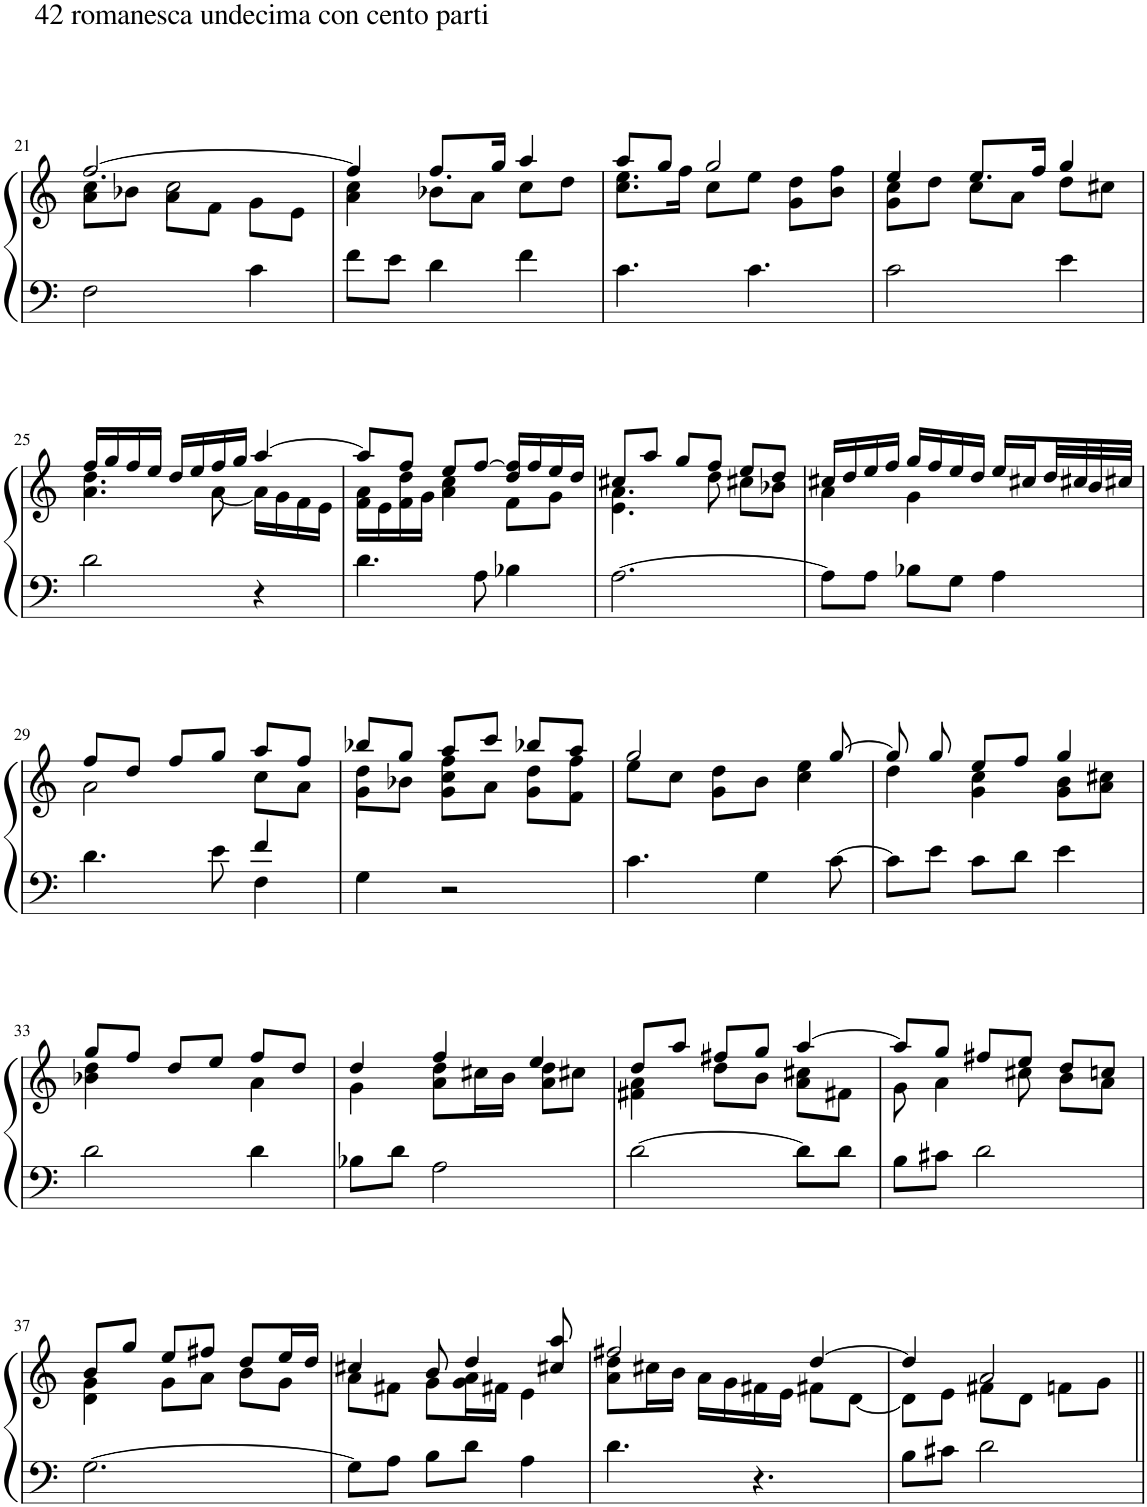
**kern	**kern
*part1	*part1
*staff2	*staff1
*I"Piano	*
*I'Pno.	*
!!LO:PB:g=z
*clefF4	*clefG2
*k[]	*k[]
*M3/4	*M3/4
=21	=21
*	*^
*	*	*^
!	!LO:TX:a:t=42 romanesca undecima con cento parti	!	!
!LO:TX:a:t=42 romanesca undecima con cento parti	!	!	!
2F\	[2.ff/	8a\ 8cc\L	4ryy
.	.	8b-X\J	.
.	.	2cc\	8a\L
.	.	.	8f\J
4c\	.	.	8g\L
.	.	.	8e\J
*	*	*v	*v
=22	=22	=22
8f\L	4ff/]	4a\ 4cc\
8e\J	.	.
4d\	8.ff/L	8b-X\L
.	.	8a\J
.	16gg/Jk	.
4f\	4aa/	8cc\L
.	.	8dd\J
=23	=23	=23
4.c\	8aa/L	8.cc\ 8.ee\L
.	8gg/J	.
.	.	16ff\Jk
.	2gg/	8cc\L
4.c\	.	8ee\J
.	.	8g\ 8dd\L
.	.	8b\ 8ff\J
=24	=24	=24
2c\	4ee/	8g\ 8cc\L
.	.	8dd\J
.	8.ee/L	8cc\L
.	.	8a\J
.	16ff/Jk	.
4e\	4gg/	8dd\L
.	.	8cc#X\J
!!LO:LB:g=z	!!
=25	=25	=25
2d\	16ff/LL	4.a\ 4.dd\
.	16gg/	.
.	16ff/	.
.	16ee/JJ	.
.	16dd/LL	.
.	16ee/	.
.	16ff/	[8a\
.	16gg/JJ	.
4r	[4aa/	16a\LL]
.	.	16g\
.	.	16f\
.	.	16e\JJ
=26	=26	=26
4.d\	8aa/L]	16f\ 16a\LL
.	.	16e\
.	8ff/J	16f\ 16dd\
.	.	16g\JJ
.	8ee/L	4a\ 4cc\
8A\	[8ff/J	.
4B-X\	16dd/ 16ff/]LL	8f\L
.	16ff/	.
.	16ee/	8g\J
.	16dd/JJ	.
=27	=27	=27
[2.A\	8cc#X/L	4.e\ 4.a\
.	8aa/J	.
.	8gg/L	.
.	8ff/J	8dd\
.	8ee/L	8cc#X\L
.	8dd/J	8b-X\J
=28	=28	=28
8A\L]	16cc#X/LL	4a\
.	16dd/	.
8A\J	16ee/	.
.	16ff/JJ	.
8B-X\L	16gg/LL	4g\
.	16ff/	.
8G\J	16ee/	.
.	16dd/JJ	.
4A\	16ee/LL	4ryy
.	16cc#X/	.
.	32dd/L	.
.	32cc#X/	.
.	32b/	.
.	32cc#X/JJJ	.
!!LO:LB:g=z	!!
=29	=29	=29
*^	*	*
4.d\	2ryy	8ff/L	2a\
.	.	8dd/J	.
.	.	8ff/L	.
8e\	.	8gg/J	.
4f/	4F\	8aa/L	8cc\L
.	.	8ff/J	8a\J
*v	*v	*	*
=30	=30	=30
*	*	*^
4G\	8bb-X/L	8dd\L	4g\
.	8gg/J	8b-X\J	.
2r	8aa/L	8g\ 8cc\ 8ff\L	2ryy
.	8ccc/J	8a\J	.
.	8bb-X/L	8g\ 8dd\L	.
.	8aa/J	8f\ 8ff\J	.
=31	=31	=31	=31
*	*	*	*^
4.c\	2gg/	8ee\L	4ryy	2ryy
.	.	8cc\J	.	.
.	.	8g\L	4dd\	.
4G\	.	8b\J	.	.
.	4ee\	8ryy	4ryy	4cc\
[8c\	.	[8gg/	.	.
*	*	*	*v	*v
=32	=32	=32	=32
8c\L]	4dd\	8gg/]	8ryy
8e\J	.	8ryy	8gg/
8c\L	8ee/L	4g\ 4cc\	2ryy
8d\J	8ff/J	.	.
4e\	4gg/	8g\ 8b\L	.
.	.	8a\ 8cc#X\J	.
*	*	*v	*v
!!LO:LB:g=z
=33	=33	=33
2d\	8gg/L	4b-X\ 4dd\
.	8ff/J	.
.	8dd/L	4ryy
.	8ee/J	.
4d\	8ff/L	4a\
.	8dd/J	.
=34	=34	=34
8B-X\L	4dd/	4g\
8d\J	.	.
2A\	4ff/	8a\ 8dd\L
.	.	16cc#X\L
.	.	16b\JJ
.	4ee/	8a\ 8dd\L
.	.	8cc#X\J
=35	=35	=35
[2d\	8dd/L	4f#X\ 4a\
.	8aa/J	.
.	8ff#X/L	8dd\L
.	8gg/J	8b\J
8d\L]	[4aa/	8a\ 8cc#X\L
8d\J	.	8f#X\J
=36	=36	=36
8B\L	8aa/L]	8g\
8c#X\J	8gg/J	4a\
2d\	8ff#X/L	.
.	8ee/J	8cc#X\
.	8dd/L	8b\L
.	8ccn/J	8a\J
!!LO:LB:g=z	!!
=37	=37	=37
[2.G\	8b/L	4d\ 4g\
.	8gg/J	.
.	8ee/L	8g\L
.	8ff#X/J	8a\J
.	8dd/L	8b\L
.	16ee/L	8g\J
.	16dd/JJ	.
=38	=38	=38
8G\L]	4cc#X/	8a\L
8A\J	.	8f#X\J
8B\L	8b/	8g\L
8d\J	4dd/	16g\ 16a\L
.	.	16f#X\JJ
4A\	.	4e\
.	8cc#X/ 8aa/	.
=39	=39	=39
4.d\	2ff#X/	8a\ 8dd\L
.	.	16cc#X\L
.	.	16b\JJ
.	.	16a\LL
.	.	16g\
4.r	.	16f#X\
.	.	16e\JJ
.	[4dd/	8f#X\L
.	.	[8d\J
=40	=40	=40
8B\L	4dd/]	8d\L]
8c#X\J	.	8e\J
2d\	2a/	8f#X\L
.	.	8d\J
.	.	8fn\L
.	.	8g\J
*	*v	*v
=||	=||
*-	*-
